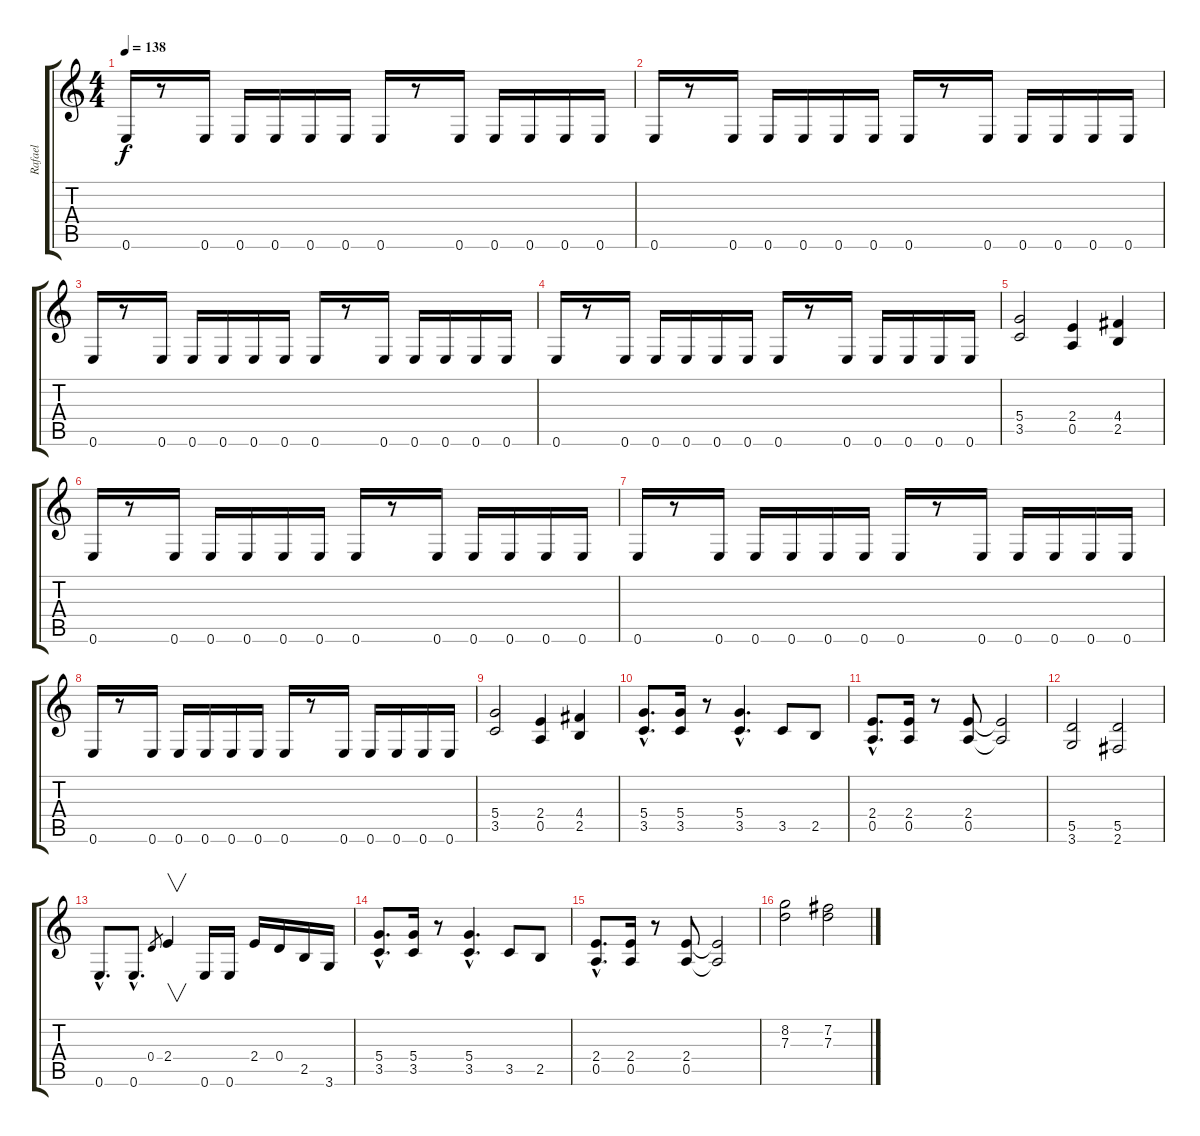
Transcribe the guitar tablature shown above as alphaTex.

\track ("Rafael" "Rafael") {instrument distortionguitar}
\staff {score tabs}
\tuning (E4 B3 G3 D3 A2 E2) {hide}
\ts (4 4)
\tempo 138
\clef g2
\ks c
0.6.16{dy f} r.8 0.6.16 0.6.16 0.6.16 0.6.16 0.6.16 0.6.16 r.8 0.6.16 0.6.16 0.6.16 0.6.16 0.6.16 |
0.6.16 r.8 0.6.16 0.6.16 0.6.16 0.6.16 0.6.16 0.6.16 r.8 0.6.16 0.6.16 0.6.16 0.6.16 0.6.16 |
0.6.16 r.8 0.6.16 0.6.16 0.6.16 0.6.16 0.6.16 0.6.16 r.8 0.6.16 0.6.16 0.6.16 0.6.16 0.6.16 |
0.6.16 r.8 0.6.16 0.6.16 0.6.16 0.6.16 0.6.16 0.6.16 r.8 0.6.16 0.6.16 0.6.16 0.6.16 0.6.16 |
(5.4 3.5).2 (2.4 0.5).4 (4.4 2.5).4 |
0.6.16 r.8 0.6.16 0.6.16 0.6.16 0.6.16 0.6.16 0.6.16 r.8 0.6.16 0.6.16 0.6.16 0.6.16 0.6.16 |
0.6.16 r.8 0.6.16 0.6.16 0.6.16 0.6.16 0.6.16 0.6.16 r.8 0.6.16 0.6.16 0.6.16 0.6.16 0.6.16 |
0.6.16 r.8 0.6.16 0.6.16 0.6.16 0.6.16 0.6.16 0.6.16 r.8 0.6.16 0.6.16 0.6.16 0.6.16 0.6.16 |
(5.4 3.5).2 (2.4 0.5).4 (4.4 2.5).4 |
(5.4{hac} 3.5{hac}).8{d} (5.4 3.5).16 r.8 (5.4{hac} 3.5{hac}).4{d} 3.5.8 2.5.8 |
(2.4{hac} 0.5{hac}).8{d} (2.4 0.5).16 r.8 (2.4 0.5).8 (2.4{t} 0.5{t}).2 |
(5.5 3.6).2 (5.5 2.6).2 |
0.6{hac}.8{d} 0.6{hac}.8{d} 0.4.8{gr} 2.4.4{v} 0.6.16 0.6.16 2.4.16 0.4.16 2.5.16 3.6.16 |
(5.4{hac} 3.5{hac}).8{d} (5.4 3.5).16 r.8 (5.4{hac} 3.5{hac}).4{d} 3.5.8 2.5.8 |
(2.4{hac} 0.5{hac}).8{d} (2.4 0.5).16 r.8 (2.4 0.5).8 (2.4{t} 0.5{t}).2 |
(8.2 7.3).2 (7.2 7.3).2
